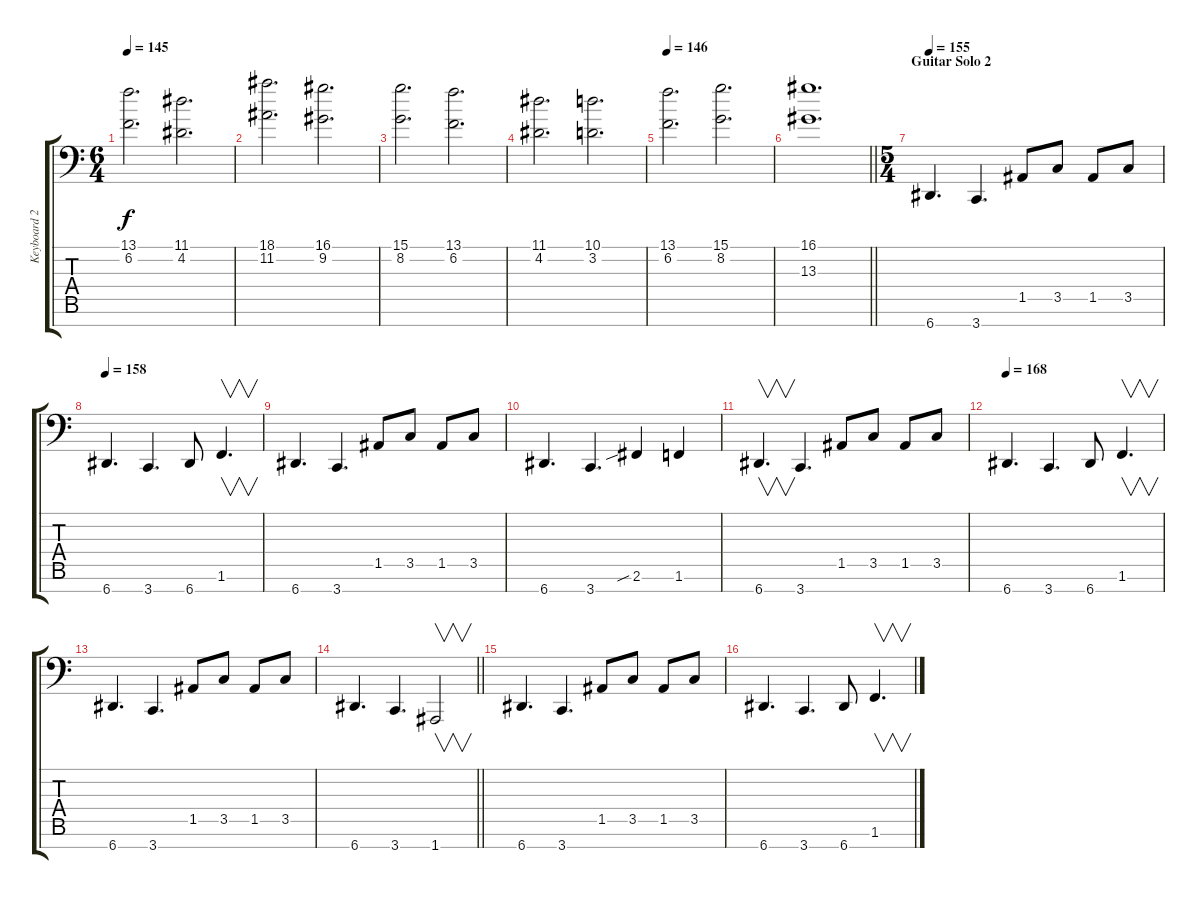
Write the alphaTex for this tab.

\track ("Keyboard 2 RH" "Keyboard 2") {instrument churchorgan}
\staff {score tabs}
\tuning (E4 B3 G3 D3 A2 E2 A1) {hide}
\ts (6 4)
\tempo 145
\clef f4
\ks c
(13.1 6.2).2{d dy f} (11.1 4.2).2{d} |
(18.1 11.2).2{d} (16.1 9.2).2{d} |
(15.1 8.2).2{d} (13.1 6.2).2{d} |
(11.1 4.2).2{d} (10.1 3.2).2{d} |
\tempo 146
(13.1 6.2).2{d} (15.1 8.2).2{d} |
\barLineRight lightlight
(16.1 13.3).1{d} |
\ts (5 4)
\section ("" "Guitar Solo 2")
\tempo 155
6.7.4{d volume 11 instrument lead1square} 3.7.4{d} 1.5.8 3.5.8 1.5.8 3.5.8 |
\tempo 158
6.7.4{d} 3.7.4{d} 6.7.8 1.6.4{v d} |
6.7.4{d} 3.7.4{d} 1.5.8 3.5.8 1.5.8 3.5.8 |
6.7.4{d} 3.7.4{d} 2.6{sib}.4 1.6.4 |
6.7.4{v d} 3.7.4{d} 1.5.8 3.5.8 1.5.8 3.5.8 |
\tempo 168
6.7.4{d} 3.7.4{d} 6.7.8 1.6.4{v d} |
6.7.4{d} 3.7.4{d} 1.5.8 3.5.8 1.5.8 3.5.8 |
\barLineRight lightlight
6.7.4{d} 3.7.4{d} 1.7.2{v} |
6.7.4{d instrument lead1square} 3.7.4{d} 1.5.8 3.5.8 1.5.8 3.5.8 |
6.7.4{d} 3.7.4{d} 6.7.8 1.6.4{v d}
